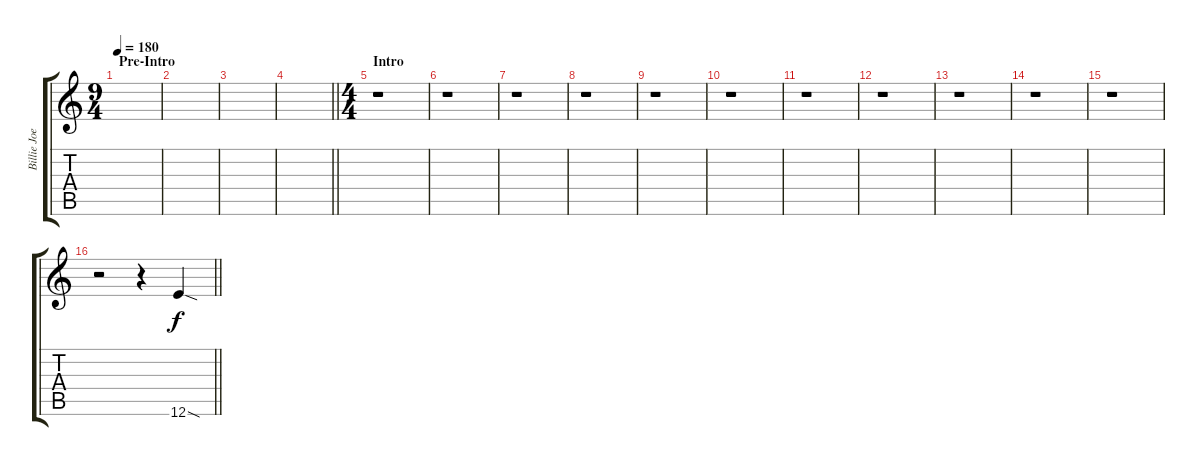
\track ("Billie Joe Armstrong (Guitar 2)" "Billie Joe") {mute instrument overdrivenguitar}
\staff {score tabs}
\tuning (E4 B3 G3 D3 A2 E2) {hide}
\ts (9 4)
\section ("" "Pre-Intro")
\tempo 180
\clef g2
\ks c
|
|
|
\barLineRight lightlight
|
\ts (4 4)
\section ("" "Intro")
r.1 |
r.1 |
r.1 |
r.1 |
r.1 |
r.1 |
r.1 |
r.1 |
r.1 |
r.1 |
r.1 |
\barLineRight lightlight
r.2 r.4 12.6{sod}.4
